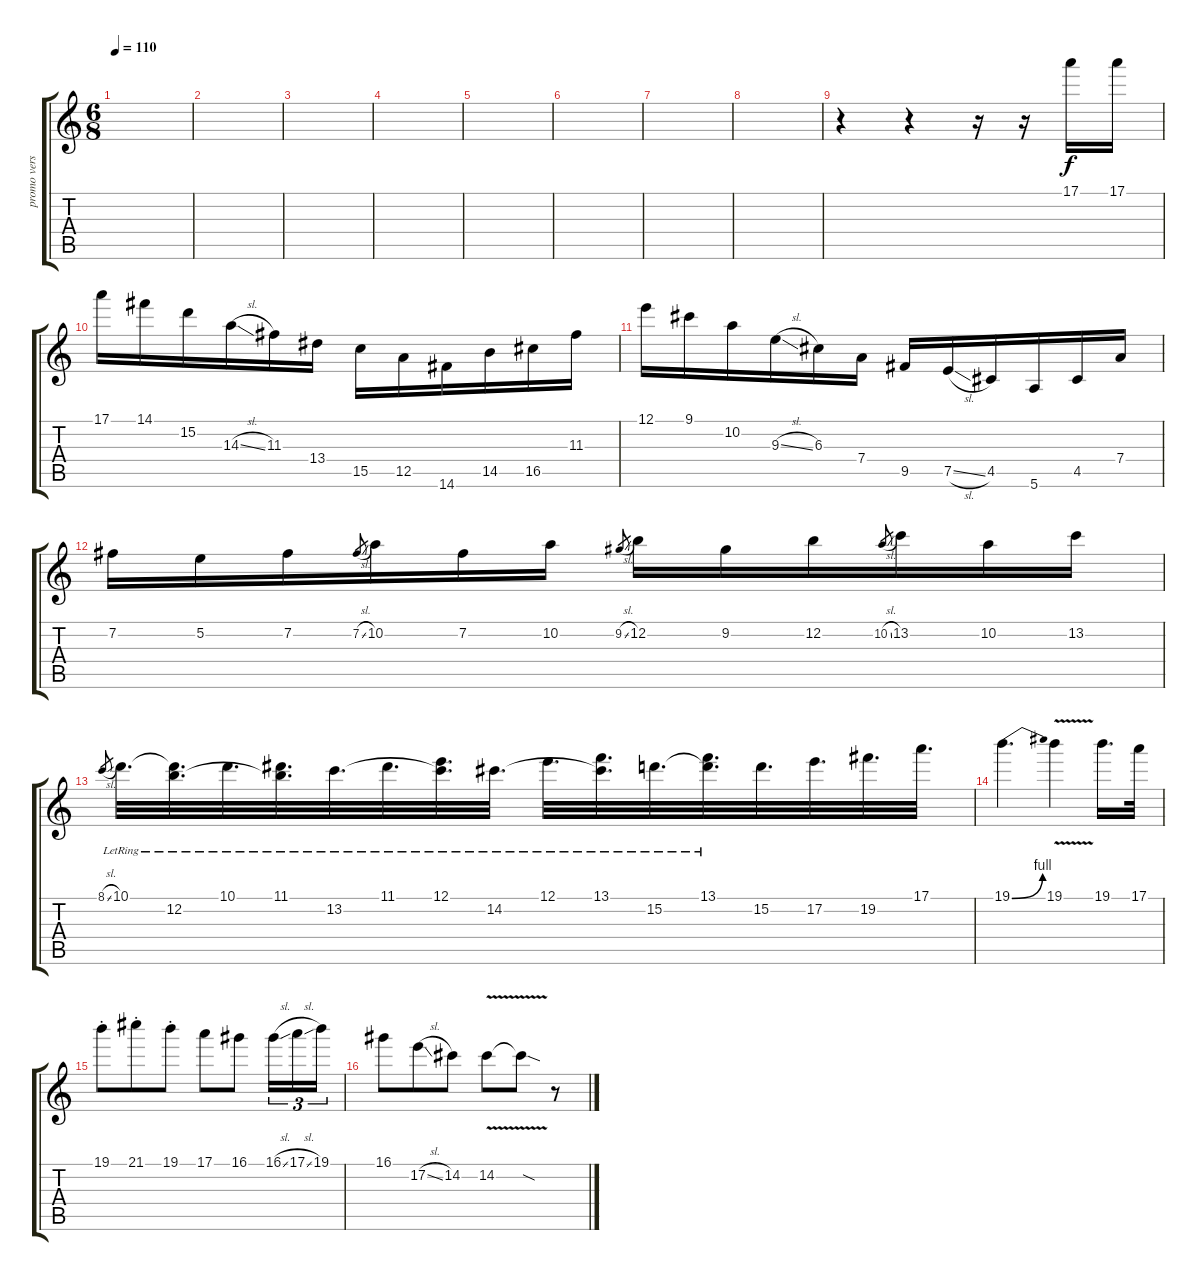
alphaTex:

\track ("promo version solo (paul)" "promo vers") {mute instrument distortionguitar}
\staff {score tabs}
\tuning (E4 B3 G3 D3 A2 E2) {hide}
\ts (6 8)
\tempo 110
\clef g2
\ks c
|
|
|
|
|
|
|
|
r.4 r.4 r.16 r.16 17.1.16{volume 14} 17.1.16 |
17.1.16 14.1.16 15.2.16 14.3{sl}.16 11.3.16 13.4.16 15.5.16 12.5.16 14.6.16 14.5.16 16.5.16 11.3.16 |
12.1.16 9.1.16 10.2.16 9.3{sl}.16 6.3.16 7.4.16 9.5.16 7.5{sl}.16 4.5.16 5.6.16 4.5.16 7.4.16 |
7.2.16 5.2.16 7.2.16 7.2{sl}.8{gr} 10.2.16 7.2.16 10.2.16 9.2{sl}.8{gr} 12.2.16 9.2.16 12.2.16 10.2{sl}.8{gr} 13.2.16 10.2.16 13.2.16 |
8.1{sl}.8{gr} 10.1{lr}.32{d} (10.1{t} 12.2{lr}).32{d} 10.1{lr}.32{d} (11.1{lr} 12.2{t}).32{d} 13.2{lr}.32{d} 11.1{lr}.32{d} (12.1{lr} 13.2{t}).32{d} 14.2{lr}.32{d} 12.1{lr}.32{d} (13.1{lr} 14.2{t}).32{d} 15.2{lr}.32{d} (13.1{lr} 15.2{t}).32{d} 15.2.32{d} 17.2.32{d} 19.2.32{d} 17.1.32{d} |
19.1{be (bend 0 0 60 4)}.4{d} 19.1{v}.4 19.1.16{d} 17.1.32 |
19.1{st}.8 21.1{st}.8 19.1{st}.8 17.1.8 16.1.8 16.1{sl}.16{tu (3 2)} 17.1{sl}.16{tu (3 2)} 19.1.16{tu (3 2)} |
16.1.8 17.2{sl}.8 14.2.8 14.2{v}.8 14.2{sod t}.8 r.8
